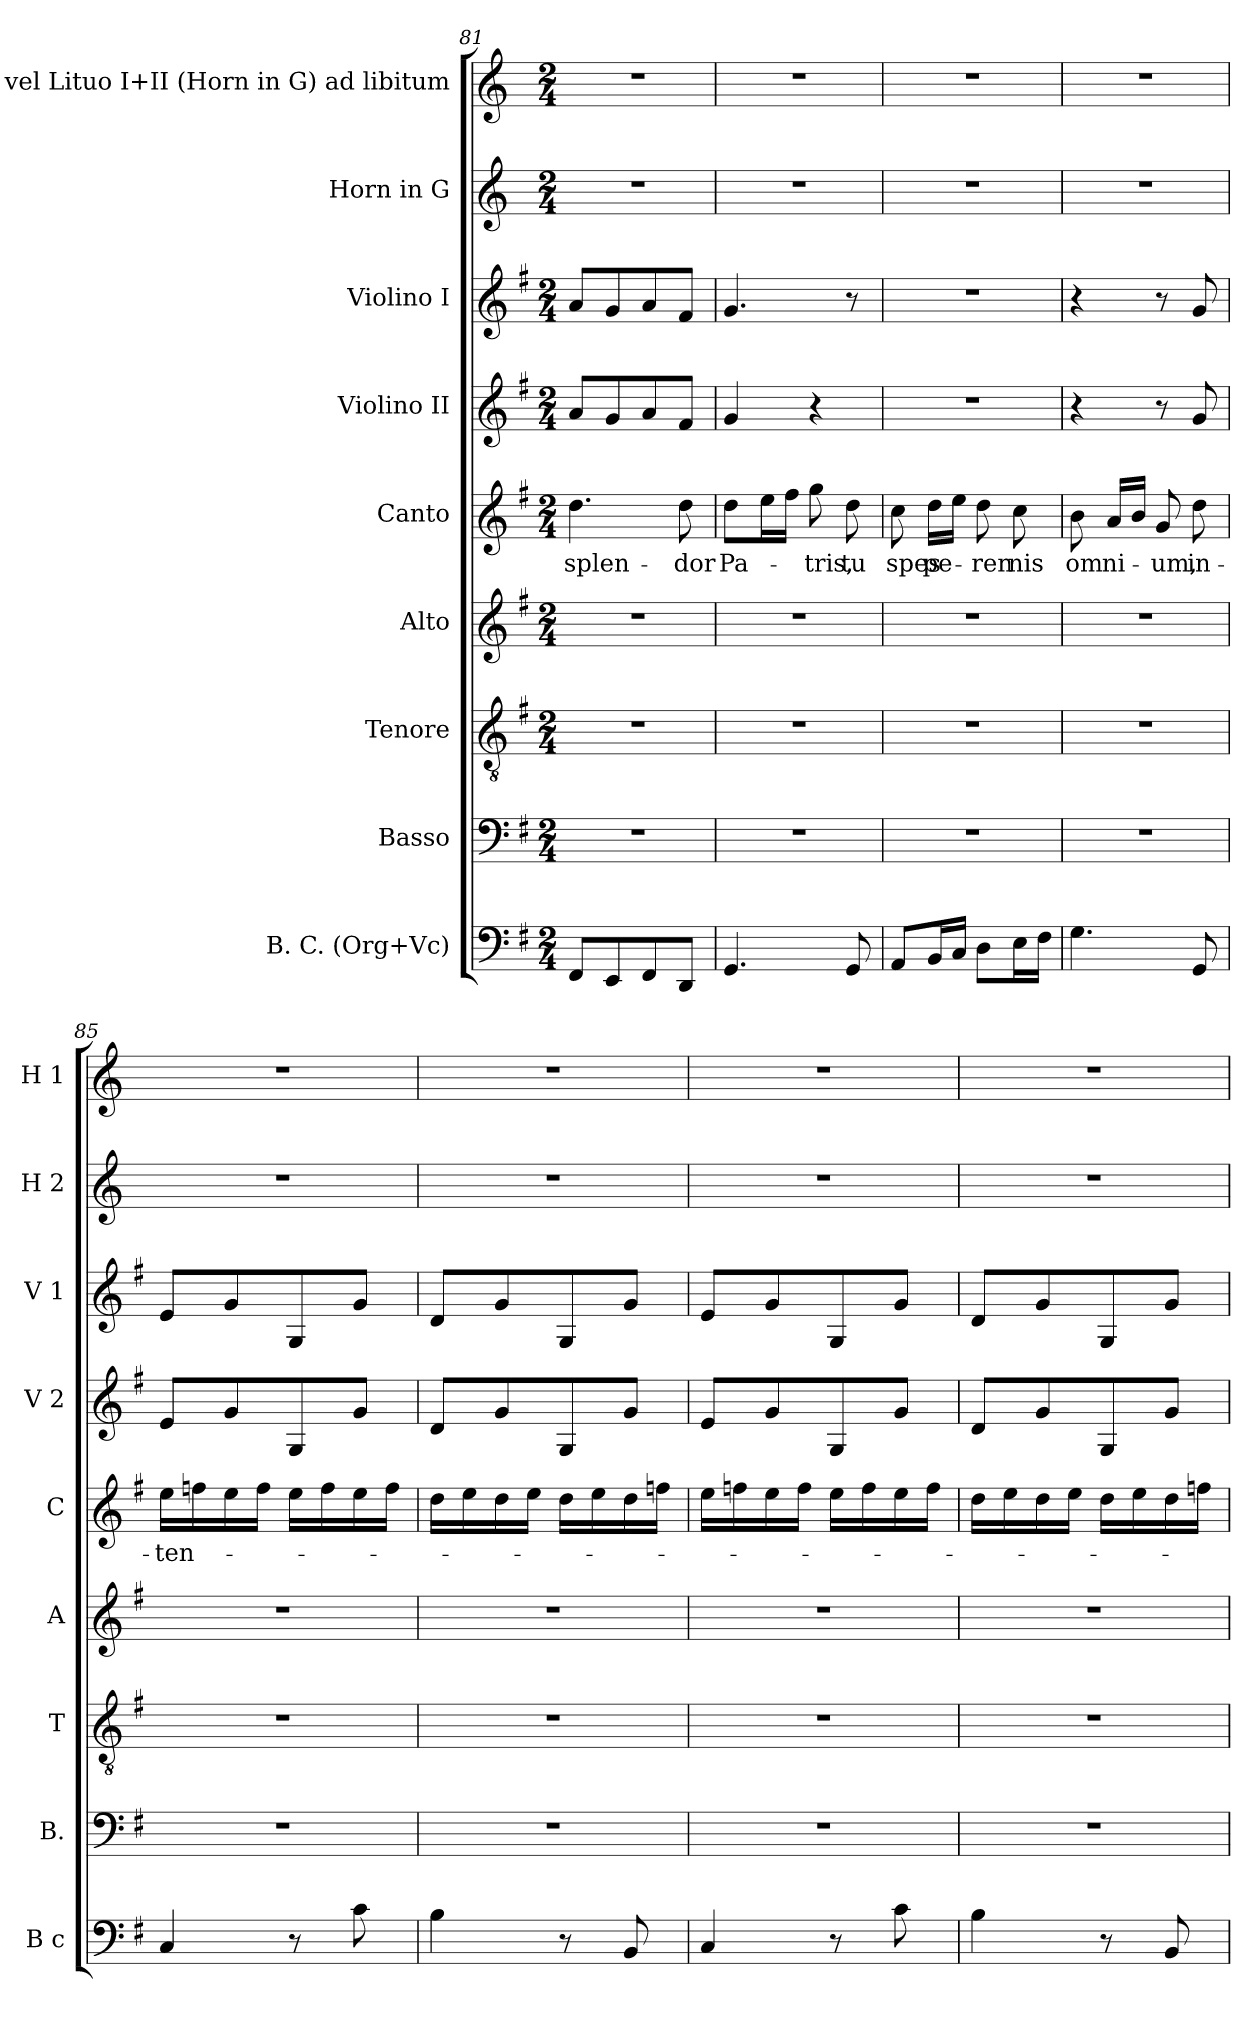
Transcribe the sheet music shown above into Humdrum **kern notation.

**kern	**kern	**kern	**kern	**kern	**text	**kern	**kern	**kern	**kern
*part9	*part8	*part7	*part6	*part5	*part5	*part4	*part3	*part2	*part1
*staff9	*staff8	*staff7	*staff6	*staff5	*staff5	*staff4	*staff3	*staff2	*staff1
*I"B. C. (Org+Vc)	*I"Basso	*I"Tenore	*I"Alto	*I"Canto	*	*I"Violino II	*I"Violino I	*I"Horn in G	*I"Tuba vel Lituo I+II (Horn  in G) ad libitum
*I'B c	*I'B.	*I'T	*I'A	*I'C	*	*I'V 2	*I'V 1	*I'H 2	*I'H 1
*clefF4	*clefF4	*clefGv2	*clefG2	*clefG2	*	*clefG2	*clefG2	*clefG2	*clefG2
*	*	*	*	*	*	*	*	*ITrd3c5	*ITrd3c5
*k[f#]	*k[f#]	*k[f#]	*k[f#]	*k[f#]	*	*k[f#]	*k[f#]	*k[f#]	*k[f#]
*M2/4	*M2/4	*M2/4	*M2/4	*M2/4	*	*M2/4	*M2/4	*M2/4	*M2/4
=81	=81	=81	=81	=81	=81	=81	=81	=81	=81
!	!	!	!	!	!LO:LY:b	!	!	!	!
8FF#/L	2r	2r	2r	4.dd\	splen-	8a/L	8a/L	2r	2r
8EE/	.	.	.	.	.	8g/	8g/	.	.
8FF#/	.	.	.	.	.	8a/	8a/	.	.
!	!	!	!	!	!LO:LY:b	!	!	!	!
8DD/J	.	.	.	8dd\	-dor	8f#/J	8f#/J	.	.
=82	=82	=82	=82	=82	=82	=82	=82	=82	=82
!	!	!	!	!	!LO:LY:b	!	!	!	!
4.GG/	2r	2r	2r	8dd\L	Pa-	4g/	4.g/	2r	2r
.	.	.	.	16ee\L	.	.	.	.	.
.	.	.	.	16ff#\JJ	.	.	.	.	.
!	!	!	!	!	!LO:LY:b	!	!	!	!
.	.	.	.	8gg\	-tris,	4r	.	.	.
!	!	!	!	!	!LO:LY:b	!	!	!	!
8GG/	.	.	.	8dd\	tu	.	8r	.	.
!!LO:LB:g=z
=83	=83	=83	=83	=83	=83	=83	=83	=83	=83
!	!	!	!	!	!LO:LY:b	!	!	!	!
8AA/L	2r	2r	2r	8cc\	spes	2r	2r	2r	2r
!	!	!	!	!	!LO:LY:b	!	!	!	!
16BB/L	.	.	.	16dd\LL	pe-	.	.	.	.
16C/JJ	.	.	.	16ee\JJ	.	.	.	.	.
!	!	!	!	!	!LO:LY:b	!	!	!	!
8D\L	.	.	.	8dd\	-ren-	.	.	.	.
!	!	!	!	!	!LO:LY:b	!	!	!	!
16E\L	.	.	.	8cc\	-nis	.	.	.	.
16F#\JJ	.	.	.	.	.	.	.	.	.
=84	=84	=84	=84	=84	=84	=84	=84	=84	=84
!	!	!	!	!	!LO:LY:b	!	!	!	!
4.G\	2r	2r	2r	8b\	om-	4r	4r	2r	2r
!	!	!	!	!	!LO:LY:b	!	!	!	!
.	.	.	.	16a/LL	-ni-	.	.	.	.
.	.	.	.	16b/JJ	.	.	.	.	.
!	!	!	!	!	!LO:LY:b	!	!	!	!
.	.	.	.	8g/	-um,	8r	8r	.	.
!	!	!	!	!	!LO:LY:b	!	!	!	!
8GG/	.	.	.	8dd\	in-	8g/	8g/	.	.
=85	=85	=85	=85	=85	=85	=85	=85	=85	=85
!	!	!	!	!	!LO:LY:b	!	!	!	!
4C/	2r	2r	2r	16ee\LL	-ten-	8e/L	8e/L	2r	2r
.	.	.	.	16ffn\	.	.	.	.	.
.	.	.	.	16ee\	.	8g/	8g/	.	.
.	.	.	.	16ff\JJ	.	.	.	.	.
8r	.	.	.	16ee\LL	.	8G/	8G/	.	.
.	.	.	.	16ff\	.	.	.	.	.
8c\	.	.	.	16ee\	.	8g/J	8g/J	.	.
.	.	.	.	16ff\JJ	.	.	.	.	.
=86	=86	=86	=86	=86	=86	=86	=86	=86	=86
4B\	2r	2r	2r	16dd\LL	.	8d/L	8d/L	2r	2r
.	.	.	.	16ee\	.	.	.	.	.
.	.	.	.	16dd\	.	8g/	8g/	.	.
.	.	.	.	16ee\JJ	.	.	.	.	.
8r	.	.	.	16dd\LL	.	8G/	8G/	.	.
.	.	.	.	16ee\	.	.	.	.	.
8BB/	.	.	.	16dd\	.	8g/J	8g/J	.	.
.	.	.	.	16ffn\JJ	.	.	.	.	.
!!LO:LB:g=z
=87	=87	=87	=87	=87	=87	=87	=87	=87	=87
4C/	2r	2r	2r	16ee\LL	.	8e/L	8e/L	2r	2r
.	.	.	.	16ffn\	.	.	.	.	.
.	.	.	.	16ee\	.	8g/	8g/	.	.
.	.	.	.	16ff\JJ	.	.	.	.	.
8r	.	.	.	16ee\LL	.	8G/	8G/	.	.
.	.	.	.	16ff\	.	.	.	.	.
8c\	.	.	.	16ee\	.	8g/J	8g/J	.	.
.	.	.	.	16ff\JJ	.	.	.	.	.
=88	=88	=88	=88	=88	=88	=88	=88	=88	=88
4B\	2r	2r	2r	16dd\LL	.	8d/L	8d/L	2r	2r
.	.	.	.	16ee\	.	.	.	.	.
.	.	.	.	16dd\	.	8g/	8g/	.	.
.	.	.	.	16ee\JJ	.	.	.	.	.
8r	.	.	.	16dd\LL	.	8G/	8G/	.	.
.	.	.	.	16ee\	.	.	.	.	.
8BB/	.	.	.	16dd\	.	8g/J	8g/J	.	.
.	.	.	.	16ffn\JJ	.	.	.	.	.
=	=	=	=	=	=	=	=	=	=
*-	*-	*-	*-	*-	*-	*-	*-	*-	*-
